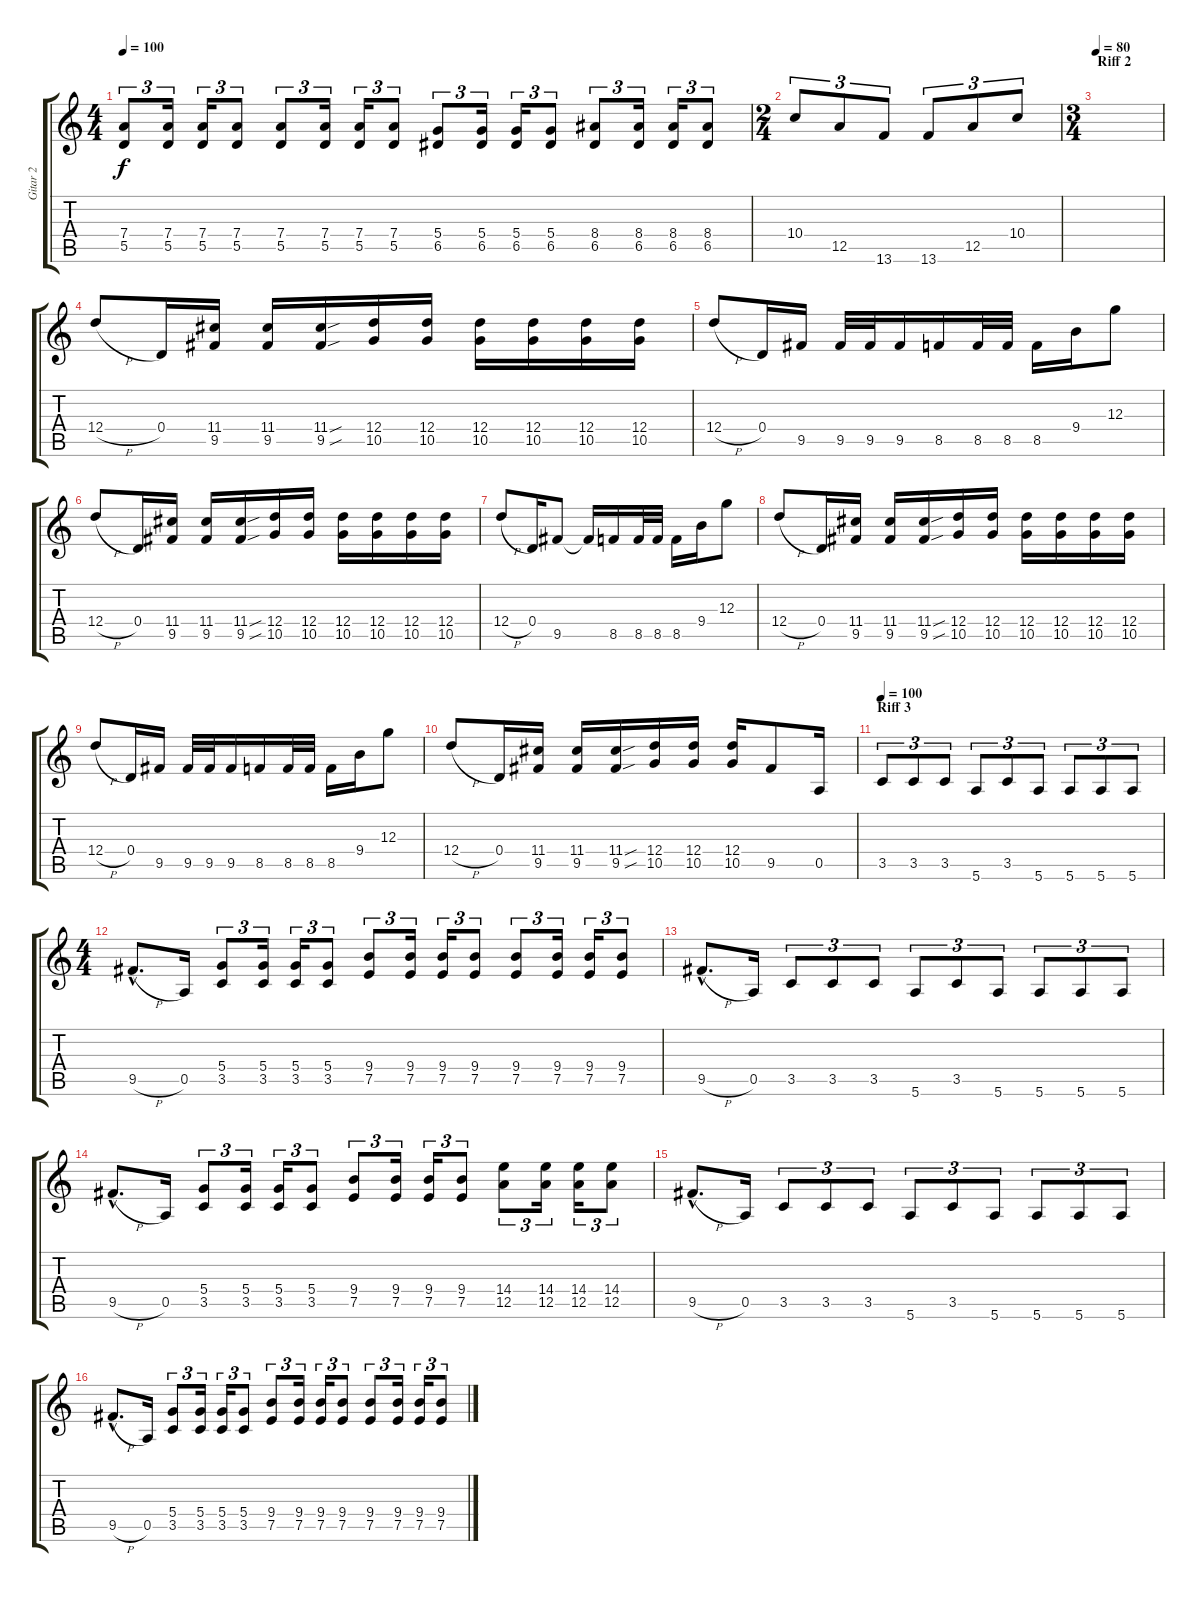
\track ("Gitar 2" "Gitar 2") {instrument distortionguitar}
\staff {score tabs}
\tuning (E4 B3 G3 D3 A2 E2) {hide}
\ts (4 4)
\tempo 100
\clef g2
\ks c
(7.4 5.5).8{tu (3 2) dy f} (7.4 5.5).16{tu (3 2)} (7.4 5.5).16{tu (3 2)} (7.4 5.5).8{tu (3 2)} (7.4 5.5).8{tu (3 2)} (7.4 5.5).16{tu (3 2)} (7.4 5.5).16{tu (3 2)} (7.4 5.5).8{tu (3 2)} (5.4 6.5).8{tu (3 2)} (5.4 6.5).16{tu (3 2)} (5.4 6.5).16{tu (3 2)} (5.4 6.5).8{tu (3 2)} (8.4 6.5).8{tu (3 2)} (8.4 6.5).16{tu (3 2)} (8.4 6.5).16{tu (3 2)} (8.4 6.5).8{tu (3 2)} |
\ts (2 4)
10.4.8{tu (3 2)} 12.5.8{tu (3 2)} 13.6.8{tu (3 2)} 13.6.8{tu (3 2)} 12.5.8{tu (3 2)} 10.4.8{tu (3 2)} |
\ts (3 4)
\section ("" "Riff 2")
\tempo 80
|
12.4{h}.8 0.4.16 (11.4 9.5).16 (11.4 9.5).16 (11.4{sou} 9.5{sou}).16 (12.4 10.5).16 (12.4 10.5).16 (12.4 10.5).16 (12.4 10.5).16 (12.4 10.5).16 (12.4 10.5).16 |
12.4{h}.8 0.4.16 9.5.16 9.5.32 9.5.32 9.5.16 8.5.16 8.5.32 8.5.32 8.5.16 9.4.16 12.3.8 |
12.4{h}.8 0.4.16 (11.4 9.5).16 (11.4 9.5).16 (11.4{sou} 9.5{sou}).16 (12.4 10.5).16 (12.4 10.5).16 (12.4 10.5).16 (12.4 10.5).16 (12.4 10.5).16 (12.4 10.5).16 |
12.4{h}.8 0.4.16 9.5.8 9.5{t}.16 8.5.16 8.5.32 8.5.32 8.5.16 9.4.16 12.3.8 |
12.4{h}.8 0.4.16 (11.4 9.5).16 (11.4 9.5).16 (11.4{sou} 9.5{sou}).16 (12.4 10.5).16 (12.4 10.5).16 (12.4 10.5).16 (12.4 10.5).16 (12.4 10.5).16 (12.4 10.5).16 |
12.4{h}.8 0.4.16 9.5.16 9.5.32 9.5.32 9.5.16 8.5.16 8.5.32 8.5.32 8.5.16 9.4.16 12.3.8 |
12.4{h}.8 0.4.16 (11.4 9.5).16 (11.4 9.5).16 (11.4{sou} 9.5{sou}).16 (12.4 10.5).16 (12.4 10.5).16 (12.4 10.5).16 9.5.8 0.5.16 |
\section ("" "Riff 3")
\tempo 100
3.5.8{tu (3 2)} 3.5.8{tu (3 2)} 3.5.8{tu (3 2)} 5.6.8{tu (3 2)} 3.5.8{tu (3 2)} 5.6.8{tu (3 2)} 5.6.8{tu (3 2)} 5.6.8{tu (3 2)} 5.6.8{tu (3 2)} |
\ts (4 4)
9.5{h hac}.8{d} 0.5.16 (5.4 3.5).8{tu (3 2)} (5.4 3.5).16{tu (3 2)} (5.4 3.5).16{tu (3 2)} (5.4 3.5).8{tu (3 2)} (9.4 7.5).8{tu (3 2)} (9.4 7.5).16{tu (3 2)} (9.4 7.5).16{tu (3 2)} (9.4 7.5).8{tu (3 2)} (9.4 7.5).8{tu (3 2)} (9.4 7.5).16{tu (3 2)} (9.4 7.5).16{tu (3 2)} (9.4 7.5).8{tu (3 2)} |
9.5{h hac}.8{d} 0.5.16 3.5.8{tu (3 2)} 3.5.8{tu (3 2)} 3.5.8{tu (3 2)} 5.6.8{tu (3 2)} 3.5.8{tu (3 2)} 5.6.8{tu (3 2)} 5.6.8{tu (3 2)} 5.6.8{tu (3 2)} 5.6.8{tu (3 2)} |
9.5{h hac}.8{d} 0.5.16 (5.4 3.5).8{tu (3 2)} (5.4 3.5).16{tu (3 2)} (5.4 3.5).16{tu (3 2)} (5.4 3.5).8{tu (3 2)} (9.4 7.5).8{tu (3 2)} (9.4 7.5).16{tu (3 2)} (9.4 7.5).16{tu (3 2)} (9.4 7.5).8{tu (3 2)} (14.4 12.5).8{tu (3 2)} (14.4 12.5).16{tu (3 2)} (14.4 12.5).16{tu (3 2)} (14.4 12.5).8{tu (3 2)} |
9.5{h hac}.8{d} 0.5.16 3.5.8{tu (3 2)} 3.5.8{tu (3 2)} 3.5.8{tu (3 2)} 5.6.8{tu (3 2)} 3.5.8{tu (3 2)} 5.6.8{tu (3 2)} 5.6.8{tu (3 2)} 5.6.8{tu (3 2)} 5.6.8{tu (3 2)} |
9.5{h hac}.8{d} 0.5.16 (5.4 3.5).8{tu (3 2)} (5.4 3.5).16{tu (3 2)} (5.4 3.5).16{tu (3 2)} (5.4 3.5).8{tu (3 2)} (9.4 7.5).8{tu (3 2)} (9.4 7.5).16{tu (3 2)} (9.4 7.5).16{tu (3 2)} (9.4 7.5).8{tu (3 2)} (9.4 7.5).8{tu (3 2)} (9.4 7.5).16{tu (3 2)} (9.4 7.5).16{tu (3 2)} (9.4 7.5).8{tu (3 2)}
